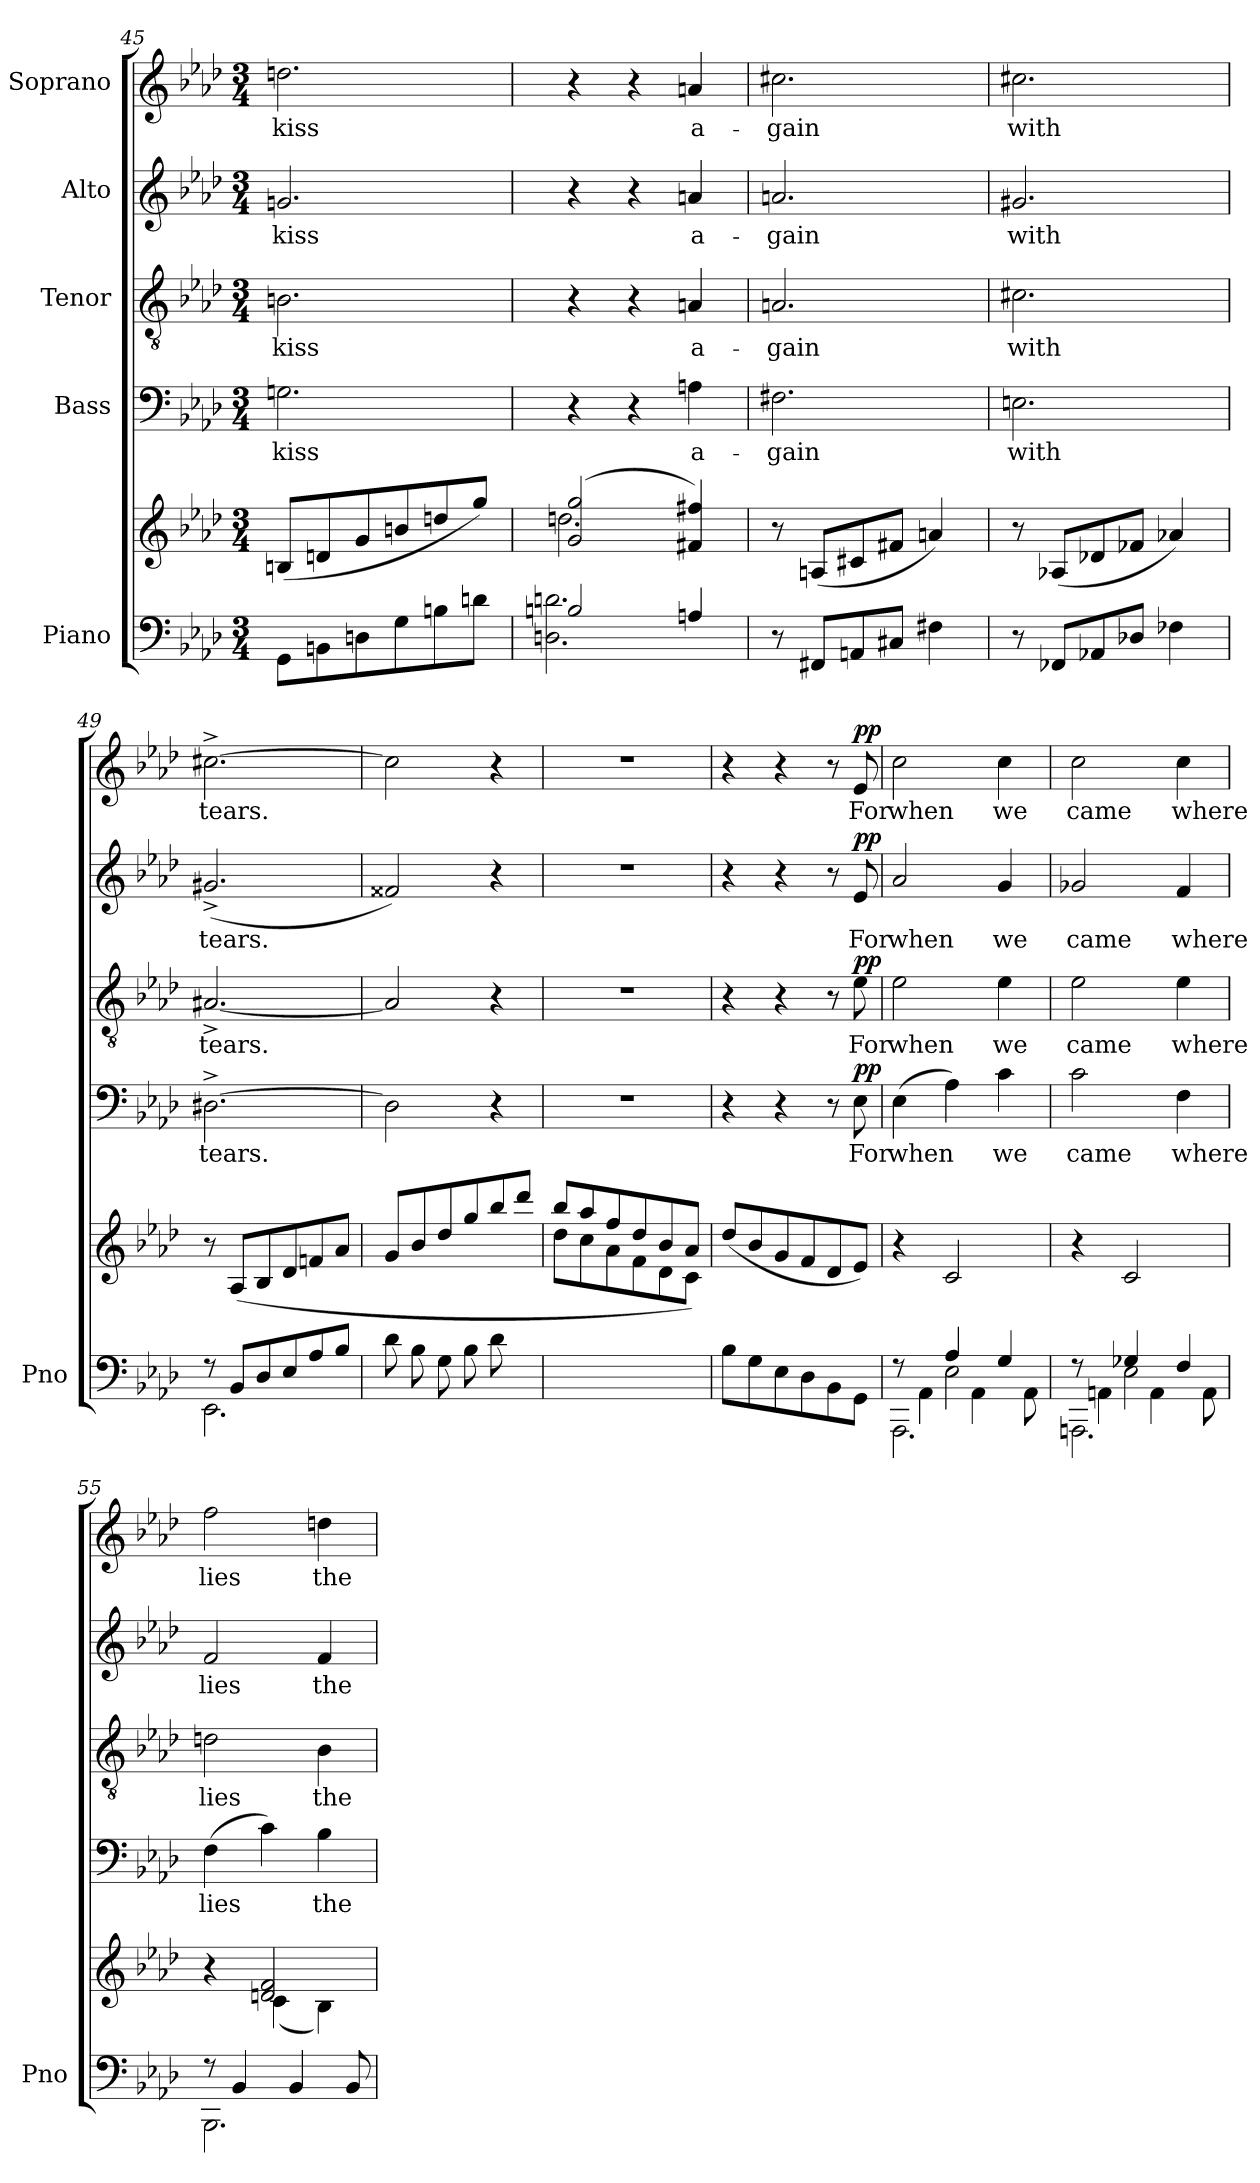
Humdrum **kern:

**kern	**kern	**kern	**text	**dynam	**kern	**text	**dynam	**kern	**text	**dynam	**kern	**text	**dynam
*part5	*part5	*part4	*part4	*part4	*part3	*part3	*part3	*part2	*part2	*part2	*part1	*part1	*part1
*staff6	*staff5	*staff4	*staff4	*staff4	*staff3	*staff3	*staff3	*staff2	*staff2	*staff2	*staff1	*staff1	*staff1
*I"Piano	*	*I"Bass	*	*	*I"Tenor	*	*	*I"Alto	*	*	*I"Soprano	*	*
*I'Pno	*	*	*	*	*	*	*	*	*	*	*	*	*
*clefF4	*clefG2	*clefF4	*	*	*clefGv2	*	*	*clefG2	*	*	*clefG2	*	*
*k[b-e-a-d-]	*k[b-e-a-d-]	*k[b-e-a-d-]	*	*	*k[b-e-a-d-]	*	*	*k[b-e-a-d-]	*	*	*k[b-e-a-d-]	*	*
*M3/4	*M3/4	*M3/4	*	*	*M3/4	*	*	*M3/4	*	*	*M3/4	*	*
=45	=45	=45	=45	=45	=45	=45	=45	=45	=45	=45	=45	=45	=45
!	!	!	!LO:LY:b	!	!	!LO:LY:b	!	!	!LO:LY:b	!	!	!LO:LY:b	!
8GG\L	(8Bn/L	2.Gn\	kiss	.	2.Bn\	kiss	.	2.gn/	kiss	.	2.ddn\	kiss	.
8BBn\	8dn/	.	.	.	.	.	.	.	.	.	.	.	.
8Dn\	8g/	.	.	.	.	.	.	.	.	.	.	.	.
8G\	8bn/	.	.	.	.	.	.	.	.	.	.	.	.
8Bn\	8ddn/	.	.	.	.	.	.	.	.	.	.	.	.
8dn\J	8gg/J)	.	.	.	.	.	.	.	.	.	.	.	.
=46	=46	=46	=46	=46	=46	=46	=46	=46	=46	=46	=46	=46	=46
*^	*^	*	*	*	*	*	*	*	*	*	*	*	*
2Bn/	2.Dn\ 2.dn\	(2g/ 2gg/	2.ddn\	4r	.	.	4r	.	.	4r	.	.	4r	.	.
.	.	.	.	4r	.	.	4r	.	.	4r	.	.	4r	.	.
!	!	!	!	!	!LO:LY:b	!	!	!LO:LY:b	!	!	!LO:LY:b	!	!	!LO:LY:b	!
4An/	.	4f#X/ 4ff#X/)	.	4An\	a-	.	4An/	a-	.	4an/	a-	.	4an/	a-	.
*v	*v	*	*	*	*	*	*	*	*	*	*	*	*	*	*
*	*v	*v	*	*	*	*	*	*	*	*	*	*	*	*
=47	=47	=47	=47	=47	=47	=47	=47	=47	=47	=47	=47	=47	=47
!	!	!	!LO:LY:b	!	!	!LO:LY:b	!	!	!LO:LY:b	!	!	!LO:LY:b	!
8r	8r	2.F#X\	-gain	.	2.An/	-gain	.	2.an/	-gain	.	2.cc#X\	-gain	.
8FF#X/L	(8An/L	.	.	.	.	.	.	.	.	.	.	.	.
8AAn/	8c#X/	.	.	.	.	.	.	.	.	.	.	.	.
8C#X/J	8f#X/J	.	.	.	.	.	.	.	.	.	.	.	.
4F#X\	4an/)	.	.	.	.	.	.	.	.	.	.	.	.
=48	=48	=48	=48	=48	=48	=48	=48	=48	=48	=48	=48	=48	=48
!	!	!	!LO:LY:b	!	!	!LO:LY:b	!	!	!LO:LY:b	!	!	!LO:LY:b	!
8r	8r	2.En\	with	.	2.c#X\	with	.	2.g#X/	with	.	2.cc#X\	with	.
8FF-X/L	(8A-X/L	.	.	.	.	.	.	.	.	.	.	.	.
8AA-X/	8d-X/	.	.	.	.	.	.	.	.	.	.	.	.
8D-X/J	8f-X/J	.	.	.	.	.	.	.	.	.	.	.	.
4F-X\	4a-X/)	.	.	.	.	.	.	.	.	.	.	.	.
!!LO:LB:g=z
=49	=49	=49	=49	=49	=49	=49	=49	=49	=49	=49	=49	=49	=49
*^	*	*	*	*	*	*	*	*	*	*	*	*	*
!	!	!	!	!LO:LY:b	!	!	!LO:LY:b	!	!	!LO:LY:b	!	!	!LO:LY:b	!
8r	2.EE-\	8r	[2.D#X^\	tears.	.	[2.A#X^>/	tears.	.	(2.g#X^>/	tears.	.	[2.cc#X^\	tears.	.
(<8BB-/L	.	(8A-/L	.	.	.	.	.	.	.	.	.	.	.	.
8D-/	.	8B-/	.	.	.	.	.	.	.	.	.	.	.	.
8E-/	.	8d-/	.	.	.	.	.	.	.	.	.	.	.	.
8A-/	.	8fn/	.	.	.	.	.	.	.	.	.	.	.	.
8B-/J	.	8a-/J	.	.	.	.	.	.	.	.	.	.	.	.
*v	*v	*	*	*	*	*	*	*	*	*	*	*	*	*
=50	=50	=50	=50	=50	=50	=50	=50	=50	=50	=50	=50	=50	=50
*	*^	*	*	*	*	*	*	*	*	*	*	*	*
8d-\L	8g/L	8ryy	2D#\]	.	.	2A#/]	.	.	2f##X/)	.	.	2cc#\]	.	.
*	*v	*v	*	*	*	*	*	*	*	*	*	*	*	*
8B-\	8b-/	.	.	.	.	.	.	.	.	.	.	.	.
8G\	8dd-/	.	.	.	.	.	.	.	.	.	.	.	.
8B-\	8gg/	.	.	.	.	.	.	.	.	.	.	.	.
8d-\	8bb-/	4r	.	.	4r	.	.	4r	.	.	4r	.	.
*	*^	*	*	*	*	*	*	*	*	*	*	*	*
8ryy	8ddd-/J	8f\J	.	.	.	.	.	.	.	.	.	.	.	.
=51	=51	=51	=51	=51	=51	=51	=51	=51	=51	=51	=51	=51	=51	=51
2.ryy	8bb-/L	8dd-\L	2.r	.	.	2.r	.	.	2.r	.	.	2.r	.	.
.	8aa-/	8cc\	.	.	.	.	.	.	.	.	.	.	.	.
.	8ff/	8a-\	.	.	.	.	.	.	.	.	.	.	.	.
.	8dd-/	8f\	.	.	.	.	.	.	.	.	.	.	.	.
.	8b-/	8d-\	.	.	.	.	.	.	.	.	.	.	.	.
.	8a-/J)	8c\J)	.	.	.	.	.	.	.	.	.	.	.	.
*	*v	*v	*	*	*	*	*	*	*	*	*	*	*	*
=52	=52	=52	=52	=52	=52	=52	=52	=52	=52	=52	=52	=52	=52
8B-\L	(8dd-/L	4r	.	.	4r	.	.	4r	.	.	4r	.	.
8G\	8b-/	.	.	.	.	.	.	.	.	.	.	.	.
8E-\	8g/	4r	.	.	4r	.	.	4r	.	.	4r	.	.
8D-\	8f/	.	.	.	.	.	.	.	.	.	.	.	.
8BB-\	8d-/	8r	.	.	8r	.	.	8r	.	.	8r	.	.
!	!	!	!LO:LY:b	!LO:DY:a	!	!LO:LY:b	!LO:DY:a	!	!LO:LY:b	!LO:DY:a	!	!LO:LY:b	!LO:DY:a
8GG\J	8e-/J)	8E-\	For	pp	8e-\	For	pp	8e-/	For	pp	8e-/	For	pp
=53	=53	=53	=53	=53	=53	=53	=53	=53	=53	=53	=53	=53	=53
*^	*^	*	*	*	*	*	*	*	*	*	*	*	*
*	*^	*	*^	*	*	*	*	*	*	*	*	*	*	*	*
*	*	*^	*	*	*	*	*	*	*	*	*	*	*	*	*	*	*
!	!	!	!	!	!	!	!	!LO:LY:b	!	!	!LO:LY:b	!	!	!LO:LY:b	!	!	!LO:LY:b	!
4ryy	4ryy	8r	2.AAA-\	4r	4ryy	4ryy	(4E-\	when	.	2e-\	when	.	2a-/	when	.	2cc\	when	.
.	.	4AA-\	.	.	.	.	.	.	.	.	.	.	.	.	.	.	.	.
2E-\	4A-/	.	.	2c/	2ryy	2ryy	4A-\)	.	.	.	.	.	.	.	.	.	.	.
.	.	4AA-\	.	.	.	.	.	.	.	.	.	.	.	.	.	.	.	.
!	!	!	!	!	!	!	!	!LO:LY:b	!	!	!LO:LY:b	!	!	!LO:LY:b	!	!	!LO:LY:b	!
.	4G/	.	.	.	.	.	4c\	we	.	4e-\	we	.	4g/	we	.	4cc\	we	.
.	.	8AA-\	.	.	.	.	.	.	.	.	.	.	.	.	.	.	.	.
=54	=54	=54	=54	=54	=54	=54	=54	=54	=54	=54	=54	=54	=54	=54	=54	=54	=54	=54
!	!	!	!	!	!	!	!	!LO:LY:b	!	!	!LO:LY:b	!	!	!LO:LY:b	!	!	!LO:LY:b	!
4ryy	4ryy	8r	2.AAAn\	4r	4ryy	4ryy	2c\	came	.	2e-\	came	.	2g-X/	came	.	2cc\	came	.
.	.	4AAn\	.	.	.	.	.	.	.	.	.	.	.	.	.	.	.	.
2E-\	4G-X/	.	.	2c/	2ryy	2ryy	.	.	.	.	.	.	.	.	.	.	.	.
.	.	4AA\	.	.	.	.	.	.	.	.	.	.	.	.	.	.	.	.
!	!	!	!	!	!	!	!	!LO:LY:b	!	!	!LO:LY:b	!	!	!LO:LY:b	!	!	!LO:LY:b	!
.	4F/	.	.	.	.	.	4F\	where	.	4e-\	where	.	4f/	where	.	4cc\	where	.
.	.	8AA\	.	.	.	.	.	.	.	.	.	.	.	.	.	.	.	.
*	*	*v	*v	*	*	*	*	*	*	*	*	*	*	*	*	*	*	*
*	*	*	*	*v	*v	*	*	*	*	*	*	*	*	*	*	*	*
!!LO:PB:g=z
=55	=55	=55	=55	=55	=55	=55	=55	=55	=55	=55	=55	=55	=55	=55	=55	=55
!	!	!	!	!	!	!LO:LY:b	!	!	!LO:LY:b	!	!	!LO:LY:b	!	!	!LO:LY:b	!
*	*v	*v	*	*	*	*	*	*	*	*	*	*	*	*	*	*
8r	2.BBB-\	4r	4ryy	(4F\	lies	.	2dn\	lies	.	2f/	lies	.	2ff\	lies	.
4BB-/	.	.	.	.	.	.	.	.	.	.	.	.	.	.	.
.	.	2dn/ 2f/	(4c\	4c\)	.	.	.	.	.	.	.	.	.	.	.
4BB-/	.	.	.	.	.	.	.	.	.	.	.	.	.	.	.
!	!	!	!	!	!LO:LY:b	!	!	!LO:LY:b	!	!	!LO:LY:b	!	!	!LO:LY:b	!
.	.	.	4B-\)	4B-\	the	.	4B-\	the	.	4f/	the	.	4ddn\	the	.
8BB-/	.	.	.	.	.	.	.	.	.	.	.	.	.	.	.
*v	*v	*	*	*	*	*	*	*	*	*	*	*	*	*	*
*	*v	*v	*	*	*	*	*	*	*	*	*	*	*	*
=	=	=	=	=	=	=	=	=	=	=	=	=	=
*-	*-	*-	*-	*-	*-	*-	*-	*-	*-	*-	*-	*-	*-
